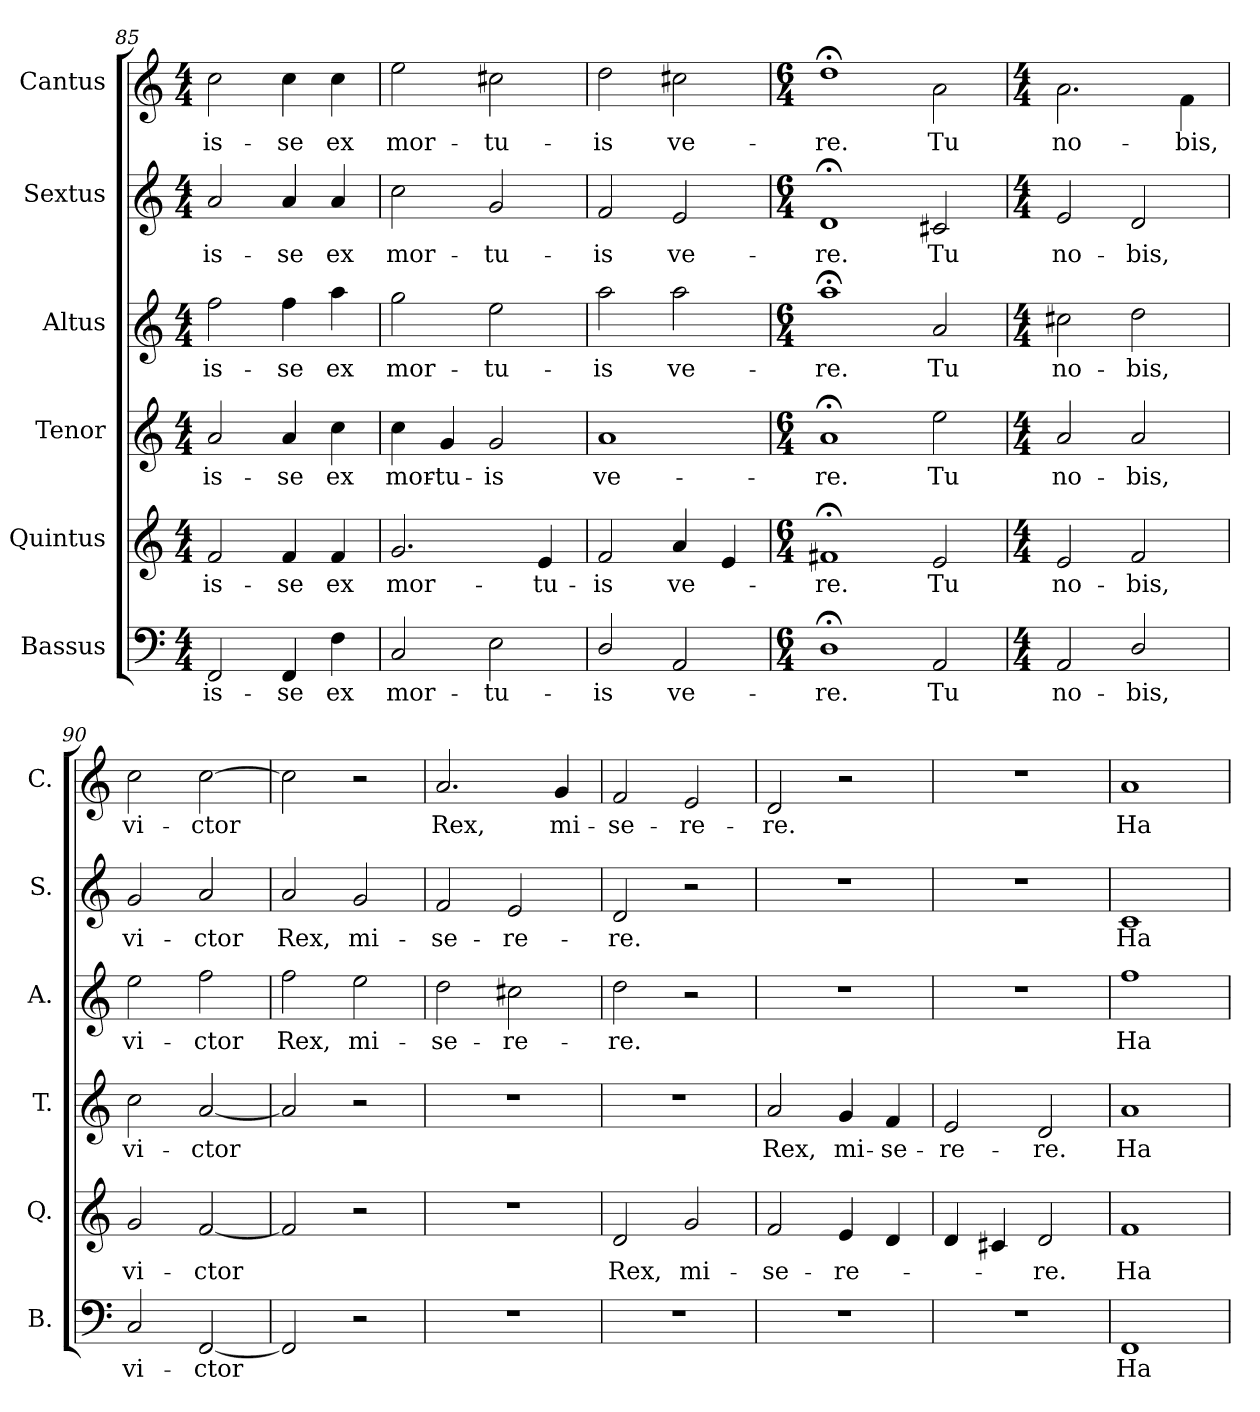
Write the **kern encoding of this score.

**kern	**text	**kern	**text	**kern	**text	**kern	**text	**kern	**text	**kern	**text
*part6	*part6	*part5	*part5	*part4	*part4	*part3	*part3	*part2	*part2	*part1	*part1
*staff6	*staff6	*staff5	*staff5	*staff4	*staff4	*staff3	*staff3	*staff2	*staff2	*staff1	*staff1
*I"Bassus	*	*I"Quintus	*	*I"Tenor	*	*I"Altus	*	*I"Sextus	*	*I"Cantus	*
*I'B.	*	*I'Q.	*	*I'T.	*	*I'A.	*	*I'S.	*	*I'C.	*
*clefF4	*	*clefG2	*	*clefG2	*	*clefG2	*	*clefG2	*	*clefG2	*
*	*	*ITrd7c12	*	*ITrd7c12	*	*ITrd7c12	*	*	*	*	*
*k[]	*	*k[]	*	*k[]	*	*k[]	*	*k[]	*	*k[]	*
*C:	*	*C:	*	*C:	*	*C:	*	*C:	*	*C:	*
*M4/4	*	*M4/4	*	*M4/4	*	*M4/4	*	*M4/4	*	*M4/4	*
=85	=85	=85	=85	=85	=85	=85	=85	=85	=85	=85	=85
!	!LO:LY:b	!	!LO:LY:b	!	!LO:LY:b	!	!LO:LY:b	!	!LO:LY:b	!	!LO:LY:b
2FF/	-is-	2F/	-is-	2A/	-is-	2f\	-is-	2a/	-is-	2cc\	-is-
!	!LO:LY:b	!	!LO:LY:b	!	!LO:LY:b	!	!LO:LY:b	!	!LO:LY:b	!	!LO:LY:b
4FF/	-se	4F/	-se	4A/	-se	4f\	-se	4a/	-se	4cc\	-se
!	!LO:LY:b	!	!LO:LY:b	!	!LO:LY:b	!	!LO:LY:b	!	!LO:LY:b	!	!LO:LY:b
4F\	ex	4F/	ex	4c\	ex	4a\	ex	4a/	ex	4cc\	ex
=86	=86	=86	=86	=86	=86	=86	=86	=86	=86	=86	=86
!	!LO:LY:b	!	!LO:LY:b	!	!LO:LY:b	!	!LO:LY:b	!	!LO:LY:b	!	!LO:LY:b
2C/	mor-	2.G/	mor-	4c\	mor-	2g\	mor-	2cc\	mor-	2ee\	mor-
!	!	!	!	!	!LO:LY:b	!	!	!	!	!	!
.	.	.	.	4G/	-tu-	.	.	.	.	.	.
!	!LO:LY:b	!	!	!	!LO:LY:b	!	!LO:LY:b	!	!LO:LY:b	!	!LO:LY:b
2E\	-tu-	.	.	2G/	-is	2e\	-tu-	2g/	-tu-	2cc#X\	-tu-
!	!	!	!LO:LY:b	!	!	!	!	!	!	!	!
.	.	4E/	-tu-	.	.	.	.	.	.	.	.
!!LO:LB:g=z
=87	=87	=87	=87	=87	=87	=87	=87	=87	=87	=87	=87
!	!LO:LY:b	!	!LO:LY:b	!	!LO:LY:b	!	!LO:LY:b	!	!LO:LY:b	!	!LO:LY:b
2D/	-is	2F/	-is	1A	ve-	2a\	-is	2f/	-is	2dd\	-is
!	!LO:LY:b	!	!LO:LY:b	!	!	!	!LO:LY:b	!	!LO:LY:b	!	!LO:LY:b
2AA/	ve-	4A/	ve-	.	.	2a\	ve-	2e/	ve-	2cc#X\	ve-
.	.	4E/	.	.	.	.	.	.	.	.	.
=88	=88	=88	=88	=88	=88	=88	=88	=88	=88	=88	=88
*M6/4	*	*M6/4	*	*M6/4	*	*M6/4	*	*M6/4	*	*M6/4	*
!	!LO:LY:b	!	!LO:LY:b	!	!LO:LY:b	!	!LO:LY:b	!	!LO:LY:b	!	!LO:LY:b
1D;<	-re.	1F#X;	-re.	1A;	-re.	1a;<	-re.	1d;	-re.	1dd;<	-re.
!	!LO:LY:b	!	!LO:LY:b	!	!LO:LY:b	!	!LO:LY:b	!	!LO:LY:b	!	!LO:LY:b
2AA/	Tu	2E/	Tu	2e\	Tu	2A/	Tu	2c#X/	Tu	2a\	Tu
=89	=89	=89	=89	=89	=89	=89	=89	=89	=89	=89	=89
*M4/4	*	*M4/4	*	*M4/4	*	*M4/4	*	*M4/4	*	*M4/4	*
!	!LO:LY:b	!	!LO:LY:b	!	!LO:LY:b	!	!LO:LY:b	!	!LO:LY:b	!	!LO:LY:b
2AA/	no-	2E/	no-	2A/	no-	2c#X\	no-	2e/	no-	2.a\	no-
!	!LO:LY:b	!	!LO:LY:b	!	!LO:LY:b	!	!LO:LY:b	!	!LO:LY:b	!	!
2D/	-bis,	2F/	-bis,	2A/	-bis,	2d\	-bis,	2d/	-bis,	.	.
!	!	!	!	!	!	!	!	!	!	!	!LO:LY:b
.	.	.	.	.	.	.	.	.	.	4f\	-bis,
=90	=90	=90	=90	=90	=90	=90	=90	=90	=90	=90	=90
!	!LO:LY:b	!	!LO:LY:b	!	!LO:LY:b	!	!LO:LY:b	!	!LO:LY:b	!	!LO:LY:b
2C/	vi-	2G/	vi-	2c\	vi-	2e\	vi-	2g/	vi-	2cc\	vi-
!	!LO:LY:b	!	!LO:LY:b	!	!LO:LY:b	!	!LO:LY:b	!	!LO:LY:b	!	!LO:LY:b
[<2FF/	-ctor	[<2F/	-ctor	[<2A/	-ctor	2f\	-ctor	2a/	-ctor	[>2cc\	-ctor
=91	=91	=91	=91	=91	=91	=91	=91	=91	=91	=91	=91
!	!	!	!	!	!	!	!LO:LY:b	!	!LO:LY:b	!	!
2FF/]	.	2F/]	.	2A/]	.	2f\	Rex,	2a/	Rex,	2cc\]	.
!	!	!	!	!	!	!	!LO:LY:b	!	!LO:LY:b	!	!
2r	.	2r	.	2r	.	2e\	mi-	2g/	mi-	2r	.
=92	=92	=92	=92	=92	=92	=92	=92	=92	=92	=92	=92
!	!	!	!	!	!	!	!LO:LY:b	!	!LO:LY:b	!	!LO:LY:b
1r	.	1r	.	1r	.	2d\	-se-	2f/	-se-	2.a/	Rex,
!	!	!	!	!	!	!	!LO:LY:b	!	!LO:LY:b	!	!
.	.	.	.	.	.	2c#X\	-re-	2e/	-re-	.	.
!	!	!	!	!	!	!	!	!	!	!	!LO:LY:b
.	.	.	.	.	.	.	.	.	.	4g/	mi-
=93	=93	=93	=93	=93	=93	=93	=93	=93	=93	=93	=93
!	!	!	!LO:LY:b	!	!	!	!LO:LY:b	!	!LO:LY:b	!	!LO:LY:b
1r	.	2D/	Rex,	1r	.	2d\	-re.	2d/	-re.	2f/	-se-
!	!	!	!LO:LY:b	!	!	!	!	!	!	!	!LO:LY:b
.	.	2G/	mi-	.	.	2r	.	2r	.	2e/	-re-
=94	=94	=94	=94	=94	=94	=94	=94	=94	=94	=94	=94
!	!	!	!LO:LY:b	!	!LO:LY:b	!	!	!	!	!	!LO:LY:b
1r	.	2F/	-se-	2A/	Rex,	1r	.	1r	.	2d/	-re.
!	!	!	!LO:LY:b	!	!LO:LY:b	!	!	!	!	!	!
.	.	4E/	-re-	4G/	mi-	.	.	.	.	2r	.
!	!	!	!	!	!LO:LY:b	!	!	!	!	!	!
.	.	4D/	.	4F/	-se-	.	.	.	.	.	.
!!LO:PB:g=z
=95	=95	=95	=95	=95	=95	=95	=95	=95	=95	=95	=95
!	!	!	!	!	!LO:LY:b	!	!	!	!	!	!
1r	.	4D/	.	2E/	-re-	1r	.	1r	.	1r	.
.	.	4C#X/	.	.	.	.	.	.	.	.	.
!	!	!	!LO:LY:b	!	!LO:LY:b	!	!	!	!	!	!
.	.	2D/	-re.	2D/	-re.	.	.	.	.	.	.
=96	=96	=96	=96	=96	=96	=96	=96	=96	=96	=96	=96
!	!LO:LY:b	!	!LO:LY:b	!	!LO:LY:b	!	!LO:LY:b	!	!LO:LY:b	!	!LO:LY:b
1FF	Ha-	1F	Ha-	1A	Ha-	1f	Ha-	1c	Ha-	1a	Ha-
=	=	=	=	=	=	=	=	=	=	=	=
*-	*-	*-	*-	*-	*-	*-	*-	*-	*-	*-	*-
